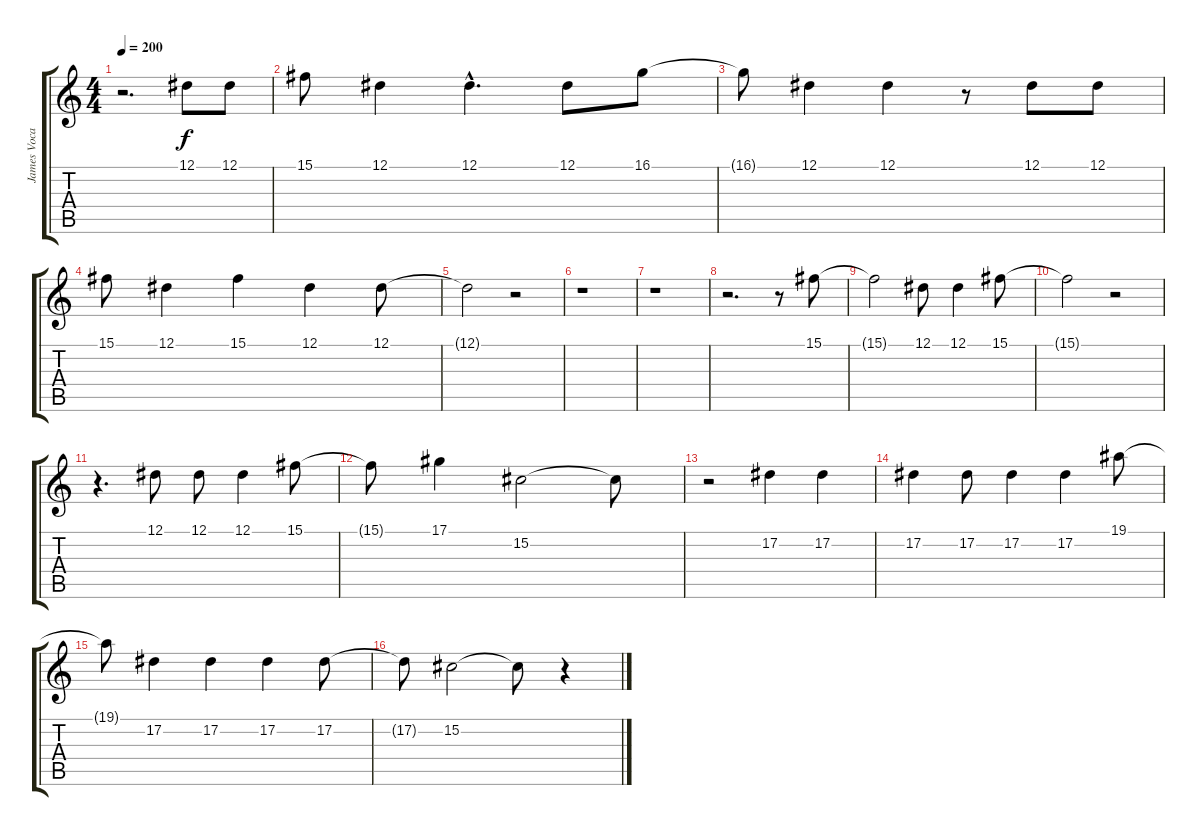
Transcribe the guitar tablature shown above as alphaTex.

\track ("James Vocals" "James Voca") {instrument voiceoohs}
\staff {score tabs}
\tuning (Eb4 Bb3 Gb3 Db3 Ab2 Eb2) {hide}
\ts (4 4)
\tempo 200
\clef g2
\ks c
r.2{d dy f} 12.1.8 12.1.8 |
15.1.8 12.1.4 12.1{hac}.4{d} 12.1.8 16.1.8 |
16.1{t}.8 12.1.4 12.1.4 r.8 12.1.8 12.1.8 |
15.1.8 12.1.4 15.1.4 12.1.4 12.1.8 |
12.1{t}.2 r.2 |
r.1 |
r.1 |
r.2{d} r.8 15.1.8 |
15.1{t}.2 12.1.8 12.1.4 15.1.8 |
15.1{t}.2 r.2 |
r.4{d} 12.1.8 12.1.8 12.1.4 15.1.8 |
15.1{t}.8 17.1.4 15.2.2 15.2{t}.8 |
r.2 17.2.4 17.2.4 |
17.2.4 17.2.8 17.2.4 17.2.4 19.1.8 |
19.1{t}.8 17.2.4 17.2.4 17.2.4 17.2.8 |
17.2{t}.8 15.2.2 15.2{t}.8 r.4
